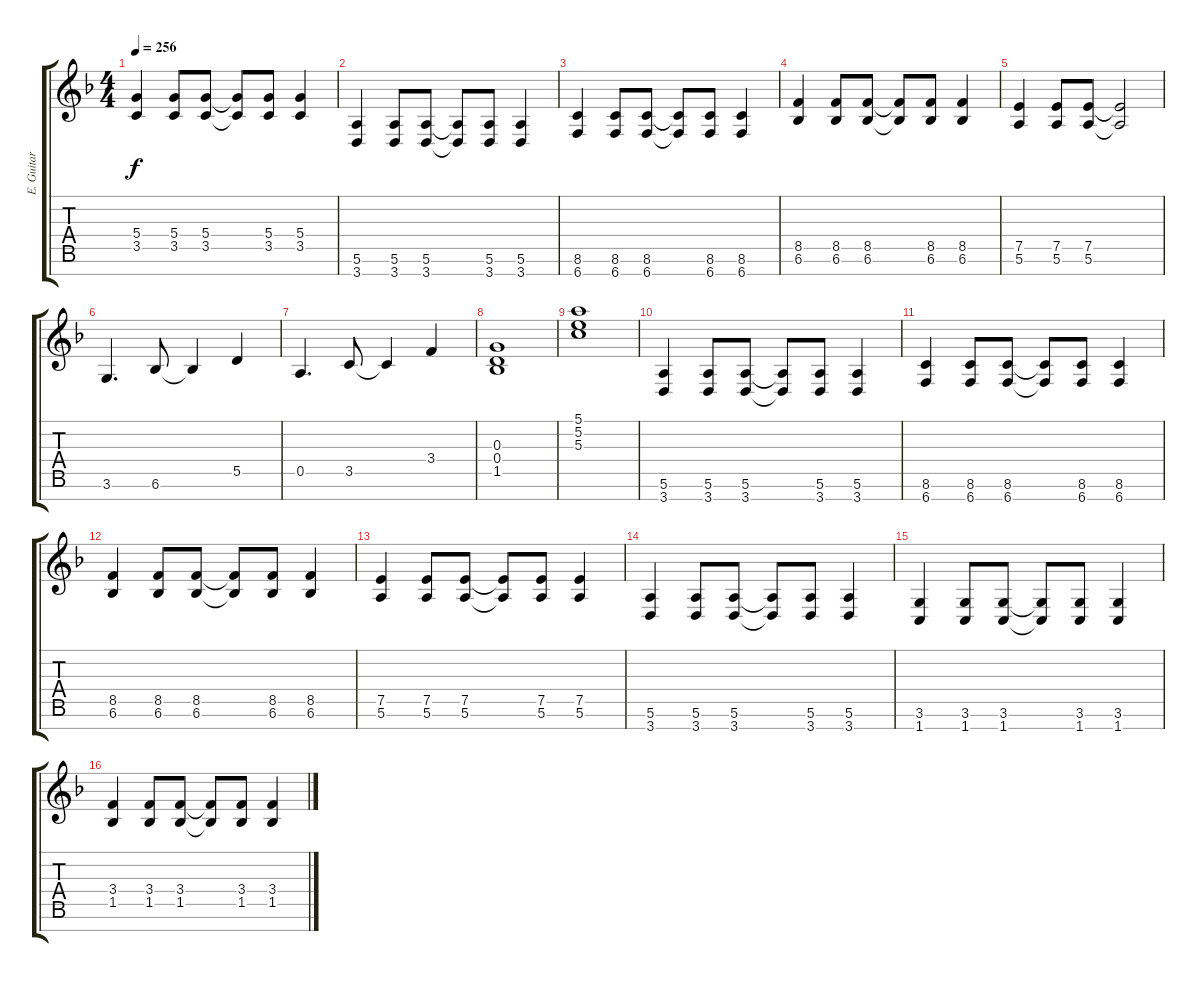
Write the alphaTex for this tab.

\track ("E. Guitar I" "E. Guitar ") {instrument overdrivenguitar}
\staff {score tabs}
\tuning (E4 B3 G3 D3 A2 E2 B1) {hide}
\ts (4 4)
\tempo 256
\clef g2
\ks f
(5.4 3.5).4{dy f} (5.4 3.5).8 (5.4 3.5).8 (5.4{t} 3.5{t}).8 (5.4 3.5).8 (5.4 3.5).4 |
(5.6 3.7).4 (5.6 3.7).8 (5.6 3.7).8 (5.6{t} 3.7{t}).8 (5.6 3.7).8 (5.6 3.7).4 |
(8.6 6.7).4 (8.6 6.7).8 (8.6 6.7).8 (8.6{t} 6.7{t}).8 (8.6 6.7).8 (8.6 6.7).4 |
(8.5 6.6).4 (8.5 6.6).8 (8.5 6.6).8 (8.5{t} 6.6{t}).8 (8.5 6.6).8 (8.5 6.6).4 |
(7.5 5.6).4 (7.5 5.6).8 (7.5 5.6).8 (7.5{t} 5.6{t}).2 |
3.6.4{d} 6.6.8 6.6{t}.4 5.5.4 |
0.5.4{d} 3.5.8 3.5{t}.4 3.4.4 |
(0.3 0.4 1.5).1 |
(5.1 5.2 5.3).1 |
(5.6 3.7).4 (5.6 3.7).8 (5.6 3.7).8 (5.6{t} 3.7{t}).8 (5.6 3.7).8 (5.6 3.7).4 |
(8.6 6.7).4 (8.6 6.7).8 (8.6 6.7).8 (8.6{t} 6.7{t}).8 (8.6 6.7).8 (8.6 6.7).4 |
(8.5 6.6).4 (8.5 6.6).8 (8.5 6.6).8 (8.5{t} 6.6{t}).8 (8.5 6.6).8 (8.5 6.6).4 |
(7.5 5.6).4 (7.5 5.6).8 (7.5 5.6).8 (7.5{t} 5.6{t}).8 (7.5 5.6).8 (7.5 5.6).4 |
(5.6 3.7).4 (5.6 3.7).8 (5.6 3.7).8 (5.6{t} 3.7{t}).8 (5.6 3.7).8 (5.6 3.7).4 |
(3.6 1.7).4 (3.6 1.7).8 (3.6 1.7).8 (3.6{t} 1.7{t}).8 (3.6 1.7).8 (3.6 1.7).4 |
(3.4 1.5).4 (3.4 1.5).8 (3.4 1.5).8 (3.4{t} 1.5{t}).8 (3.4 1.5).8 (3.4 1.5).4
